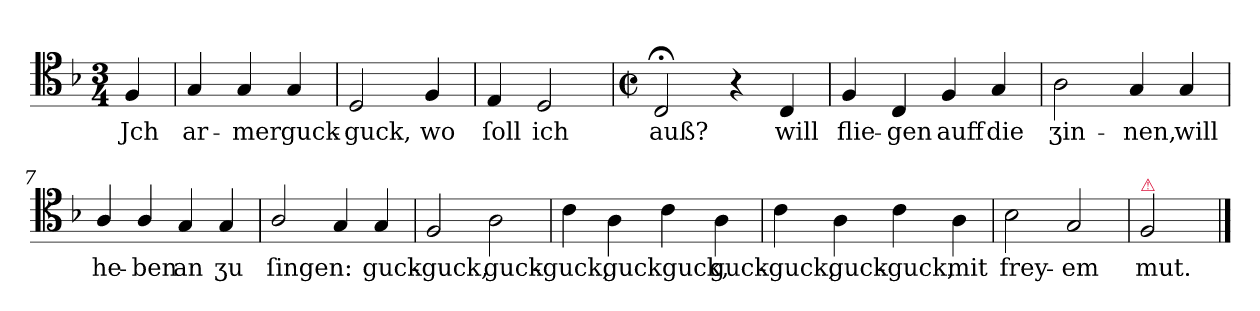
**kern	**text
*part1	*part1
*staff1	*staff1
*clefC4	*
*k[b-]	*
*F:	*
*M3/4	*
=	=
4F	Jch
=1	=1
4G	ar-
4G	-mer
4G	guck-
=2	=2
2D	-guck,
4F	wo
=3	=3
4E	ſoll
2D	ich
=4	=4
*M4/4	*
*met(c|)	*
2C;<	auß?
4r	.
4C	will
=5	=5
4F	flie-
4C	-gen
4F	auff
4G	die
=6	=6
2A	ʒin-
4G	-nen,
4G	will
=7	=7
4A/	he-
4A/	-ben
4G	an
4G	ʒu
=8	=8
2A/	ſingen:
4G	.
4G	guck-
=9	=9
2F	-guck,
2A	guck-
=10	=10
4c	-guck,
4A	guckguck,
4c	.
4A	guck-
=11	=11
4c	-guck,
4A	guck-
4c	-guck,
4A	mit
=12	=12
2B-	frey-
2G	-em
=13	=13
!LO:TX:a:color=crimson:t=⚠	!
!LO:N:vis=2	!
2.F	mut.
==	==
*-	*-
